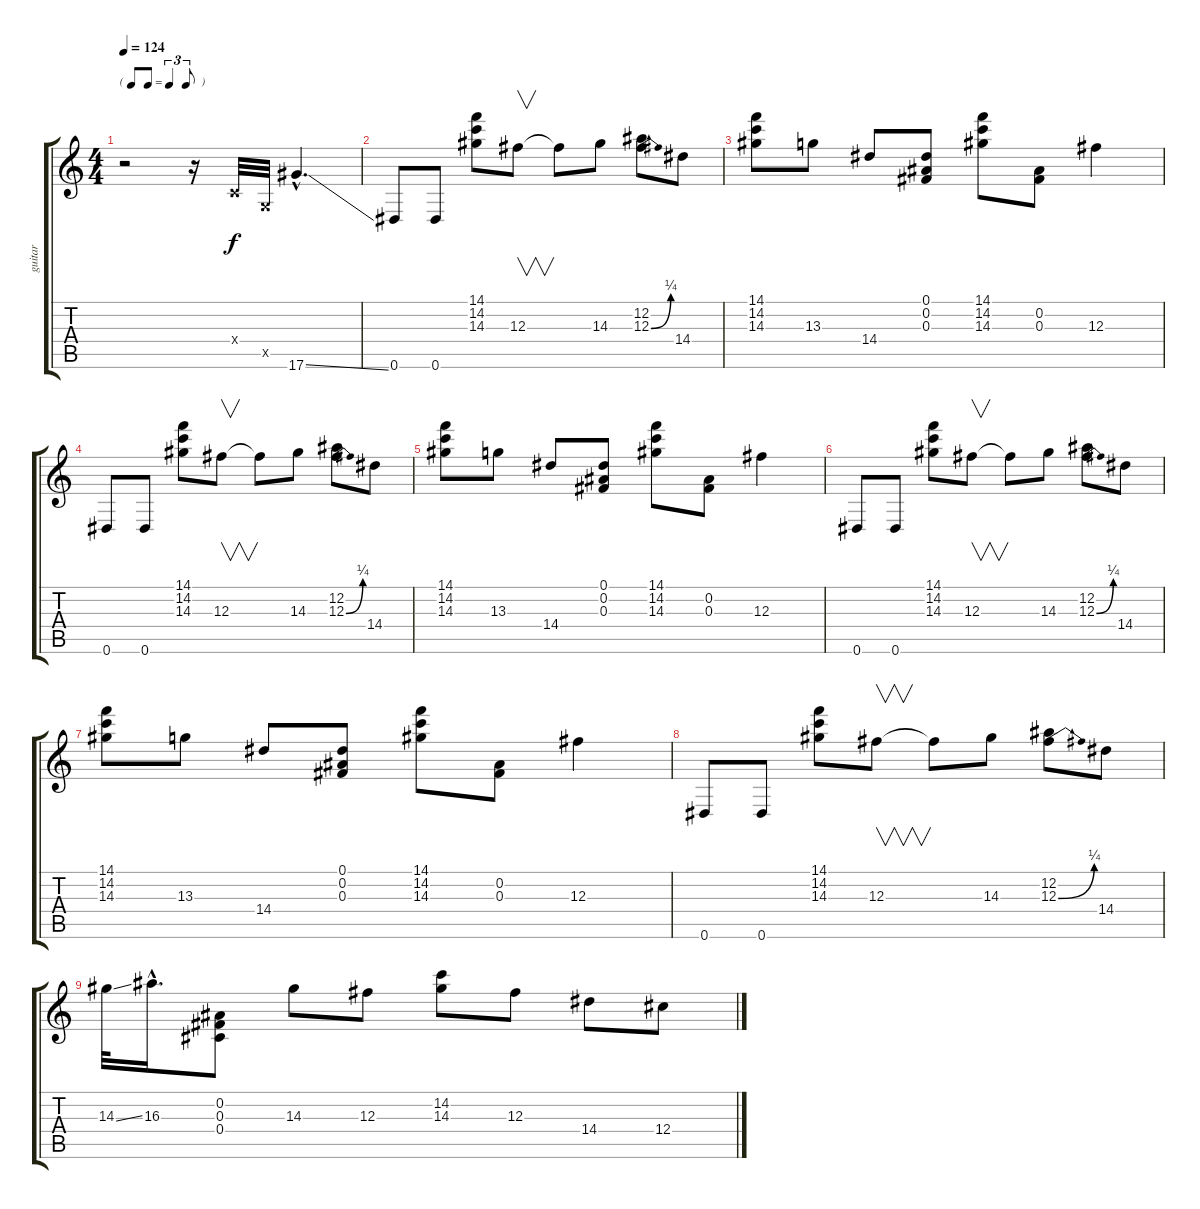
\track ("guitar" "guitar") {instrument overdrivenguitar}
\staff {score tabs}
\tuning (Eb4 Bb3 Gb3 Db3 Ab2 Eb2) {hide}
\ts (4 4)
\tf triplet8th
\tempo 124
\clef g2
\ks c
r.2{dy f instrument overdrivenguitar} r.16 -1.4{x}.32 -1.5{x}.32 17.6{ss hac}.4{d} |
0.6.8 0.6.8 (14.1 14.2 14.3).8 12.3.8{v} 12.3{t}.8 14.3.8 (12.2 12.3{be (bend 0 0 60 1)}).8 14.4.8 |
(14.1 14.2 14.3).8 13.3.8 14.4.8 (0.1 0.2 0.3).8 (14.1 14.2 14.3).8 (0.2 0.3).8 12.3.4 |
0.6.8 0.6.8 (14.1 14.2 14.3).8 12.3.8{v} 12.3{t}.8 14.3.8 (12.2 12.3{be (bend 0 0 60 1)}).8 14.4.8 |
(14.1 14.2 14.3).8 13.3.8 14.4.8 (0.1 0.2 0.3).8 (14.1 14.2 14.3).8 (0.2 0.3).8 12.3.4 |
0.6.8 0.6.8 (14.1 14.2 14.3).8 12.3.8{v} 12.3{t}.8 14.3.8 (12.2 12.3{be (bend 0 0 60 1)}).8 14.4.8 |
(14.1 14.2 14.3).8 13.3.8 14.4.8 (0.1 0.2 0.3).8 (14.1 14.2 14.3).8 (0.2 0.3).8 12.3.4 |
0.6.8 0.6.8 (14.1 14.2 14.3).8 12.3.8{v} 12.3{t}.8 14.3.8 (12.2 12.3{be (bend 0 0 60 1)}).8 14.4.8 |
14.3{ss}.32 16.3{hac}.16{d} (0.2 0.3 0.4).8 14.3.8 12.3.8 (14.2 14.3).8 12.3.8 14.4.8 12.4.8
